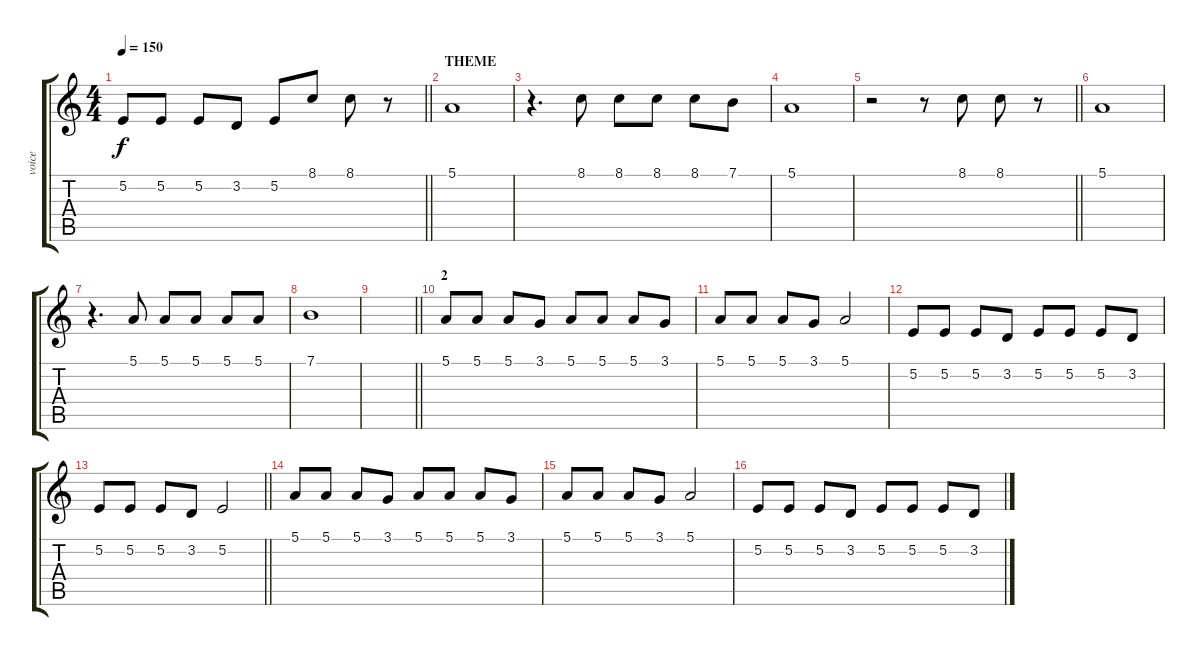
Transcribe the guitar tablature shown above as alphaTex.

\track ("voice" "voice") {instrument honkytonkpiano}
\staff {score tabs}
\tuning (E4 B3 G3 D3 A2 E2) {hide}
\ts (4 4)
\tempo 150
\clef g2
\barLineRight lightlight
\ks c
5.2.8{dy f} 5.2.8 5.2.8 3.2.8 5.2.8 8.1.8 8.1.8 r.8 |
\section ("" "THEME")
5.1.1 |
r.4{d} 8.1.8 8.1.8 8.1.8 8.1.8 7.1.8 |
5.1.1 |
\barLineRight lightlight
r.2 r.8 8.1.8 8.1.8 r.8 |
5.1.1 |
r.4{d} 5.1.8 5.1.8 5.1.8 5.1.8 5.1.8 |
7.1.1 |
\barLineRight lightlight
|
\section ("" "2")
5.1.8 5.1.8 5.1.8 3.1.8 5.1.8 5.1.8 5.1.8 3.1.8 |
5.1.8 5.1.8 5.1.8 3.1.8 5.1.2 |
5.2.8 5.2.8 5.2.8 3.2.8 5.2.8 5.2.8 5.2.8 3.2.8 |
\barLineRight lightlight
5.2.8 5.2.8 5.2.8 3.2.8 5.2.2 |
5.1.8 5.1.8 5.1.8 3.1.8 5.1.8 5.1.8 5.1.8 3.1.8 |
5.1.8 5.1.8 5.1.8 3.1.8 5.1.2 |
5.2.8 5.2.8 5.2.8 3.2.8 5.2.8 5.2.8 5.2.8 3.2.8
